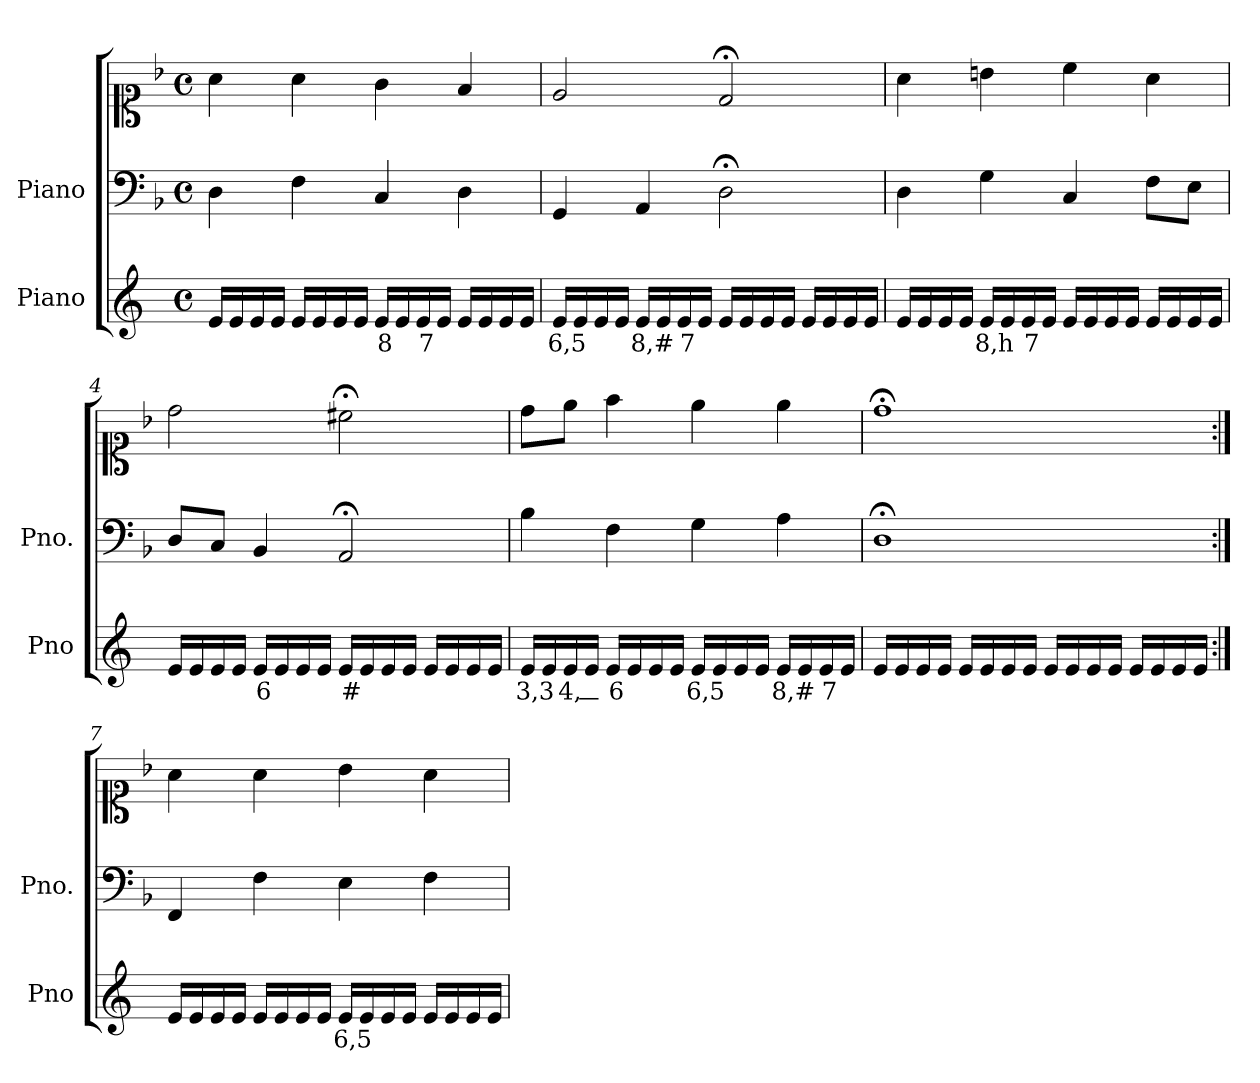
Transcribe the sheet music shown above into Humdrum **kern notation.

**kern	**text	**kern	**kern
*part2	*part2	*part1	*part1
*staff3	*staff3	*staff2	*staff1
*I"Piano	*	*I"Piano	*
*I'Pno	*	*I'Pno.	*
*clefG2	*	*clefF4	*clefC1
*k[]	*	*k[b-]	*k[b-]
*M4/4	*	*M4/4	*M4/4
*met(c)	*	*met(c)	*met(c)
=1	=1	=1	=1
16e/LL	.	4D\	4a\
16e/	.	.	.
16e/	.	.	.
16e/JJ	.	.	.
16e/LL	.	4F\	4a\
16e/	.	.	.
16e/	.	.	.
16e/JJ	.	.	.
!	!LO:LY:b	!	!
16e/LL	8	4C/	4g\
16e/	.	.	.
!	!LO:LY:b	!	!
16e/	7	.	.
16e/JJ	.	.	.
16e/LL	.	4D\	4f/
16e/	.	.	.
16e/	.	.	.
16e/JJ	.	.	.
=2	=2	=2	=2
!	!LO:LY:b	!	!
16e/LL	6,5	4GG/	2e/
16e/	.	.	.
16e/	.	.	.
16e/JJ	.	.	.
!	!LO:LY:b	!	!
16e/LL	8,#	4AA/	.
16e/	.	.	.
!	!LO:LY:b	!	!
16e/	7	.	.
16e/JJ	.	.	.
16e/LL	.	2D;<\	2d;</
16e/	.	.	.
16e/	.	.	.
16e/JJ	.	.	.
16e/LL	.	.	.
16e/	.	.	.
16e/	.	.	.
16e/JJ	.	.	.
=3	=3	=3	=3
16e/LL	.	4D\	4a\
16e/	.	.	.
16e/	.	.	.
16e/JJ	.	.	.
!	!LO:LY:b	!	!
16e/LL	8,h	4G\	4bn\
16e/	.	.	.
!	!LO:LY:b	!	!
16e/	7	.	.
16e/JJ	.	.	.
16e/LL	.	4C/	4cc\
16e/	.	.	.
16e/	.	.	.
16e/JJ	.	.	.
16e/LL	.	8F\L	4a\
16e/	.	.	.
!	!LO:LY:b	!	!
16e/	_	8E\J	.
16e/JJ	.	.	.
=4	=4	=4	=4
16e/LL	.	8D/L	2dd\
16e/	.	.	.
16e/	.	8C/J	.
16e/JJ	.	.	.
!	!LO:LY:b	!	!
16e/LL	6	4BB-/	.
16e/	.	.	.
16e/	.	.	.
16e/JJ	.	.	.
!	!LO:LY:b	!	!
16e/LL	#	2AA;</	2cc#X;<\
16e/	.	.	.
16e/	.	.	.
16e/JJ	.	.	.
16e/LL	.	.	.
16e/	.	.	.
16e/	.	.	.
16e/JJ	.	.	.
=5	=5	=5	=5
!	!LO:LY:b	!	!
16e/LL	3,3	4B-\	8dd\L
16e/	.	.	.
!	!LO:LY:b	!	!
16e/	4,_	.	8ee\J
16e/JJ	.	.	.
!	!LO:LY:b	!	!
16e/LL	6	4F\	4ff\
16e/	.	.	.
16e/	.	.	.
16e/JJ	.	.	.
!	!LO:LY:b	!	!
16e/LL	6,5	4G\	4ee\
16e/	.	.	.
16e/	.	.	.
16e/JJ	.	.	.
!	!LO:LY:b	!	!
16e/LL	8,#	4A\	4ee\
16e/	.	.	.
!	!LO:LY:b	!	!
16e/	7	.	.
16e/JJ	.	.	.
=6	=6	=6	=6
16e/LL	.	1D;<	1dd;<
16e/	.	.	.
16e/	.	.	.
16e/JJ	.	.	.
16e/LL	.	.	.
16e/	.	.	.
16e/	.	.	.
16e/JJ	.	.	.
16e/LL	.	.	.
16e/	.	.	.
16e/	.	.	.
16e/JJ	.	.	.
16e/LL	.	.	.
16e/	.	.	.
16e/	.	.	.
16e/JJ	.	.	.
=7:|!	=7:|!	=7:|!	=7:|!
16e/LL	.	4FF/	4a\
16e/	.	.	.
16e/	.	.	.
16e/JJ	.	.	.
16e/LL	.	4F\	4a\
16e/	.	.	.
16e/	.	.	.
16e/JJ	.	.	.
!	!LO:LY:b	!	!
16e/LL	6,5	4E\	4b-\
16e/	.	.	.
16e/	.	.	.
16e/JJ	.	.	.
16e/LL	.	4F\	4a\
16e/	.	.	.
16e/	.	.	.
16e/JJ	.	.	.
=	=	=	=
*-	*-	*-	*-
